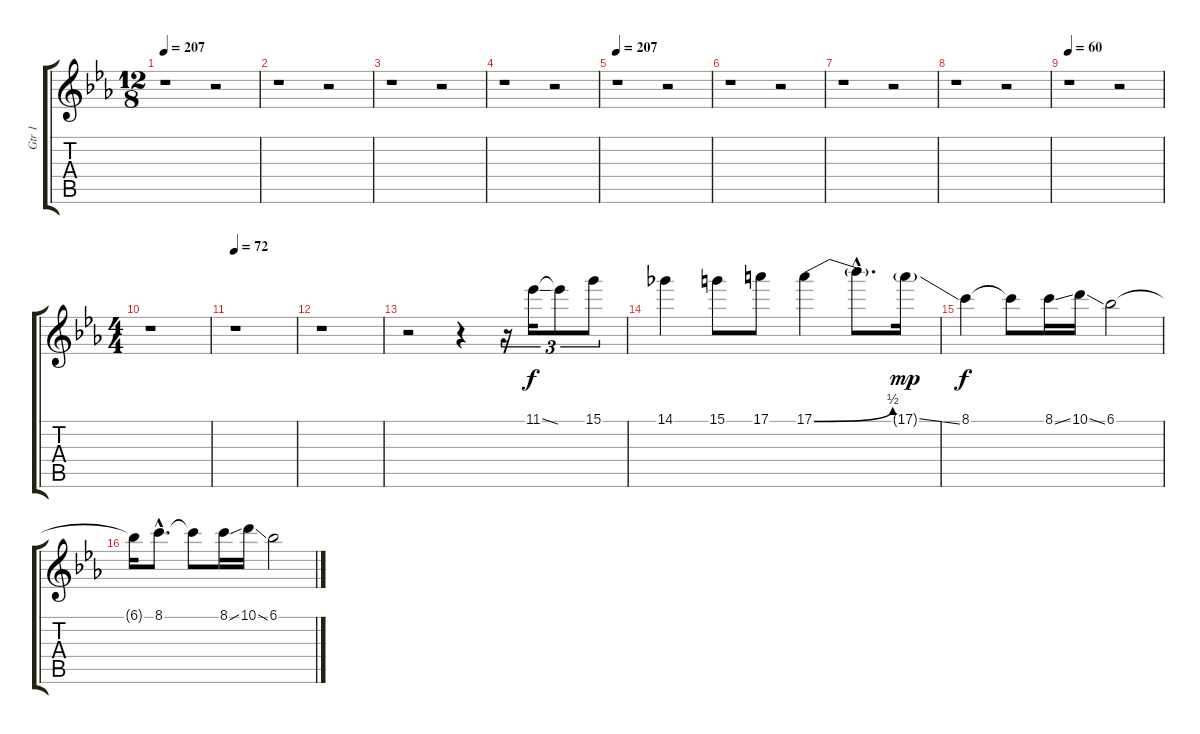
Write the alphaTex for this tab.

\track ("Gtr 1" "Gtr 1") {instrument distortionguitar}
\staff {score tabs}
\tuning (E4 B3 G3 D3 A2 E2) {hide}
\ts (12 8)
\tempo 207
\clef g2
\ks eb
r.1{dy f} r.2 |
r.1 r.2 |
r.1 r.2 |
r.1 r.2 |
\tempo 207
r.1 r.2 |
r.1 r.2 |
r.1 r.2 |
r.1 r.2 |
\tempo 60
r.1 r.2 |
\ts (4 4)
r.1 |
\tempo 72
r.1 |
r.1 |
r.2 r.4 r.16{tu (3 2)} 11.1{ss}.16{tu (3 2)} 11.1{t}.8{tu (3 2)} 15.1.8{tu (3 2)} |
14.1.4 15.1.8 17.1.8 17.1{be (bend 0 0 60 2)}.4 17.1{hac t}.8{d} 17.1{ss g}.16{dy mp} |
8.1.4{dy f} 8.1{t}.8 8.1{ss}.16 10.1{ss}.16 6.1.2 |
6.1{t}.16 8.1{hac}.8{d} 8.1{t}.8 8.1{ss}.16 10.1{ss}.16 6.1.2
